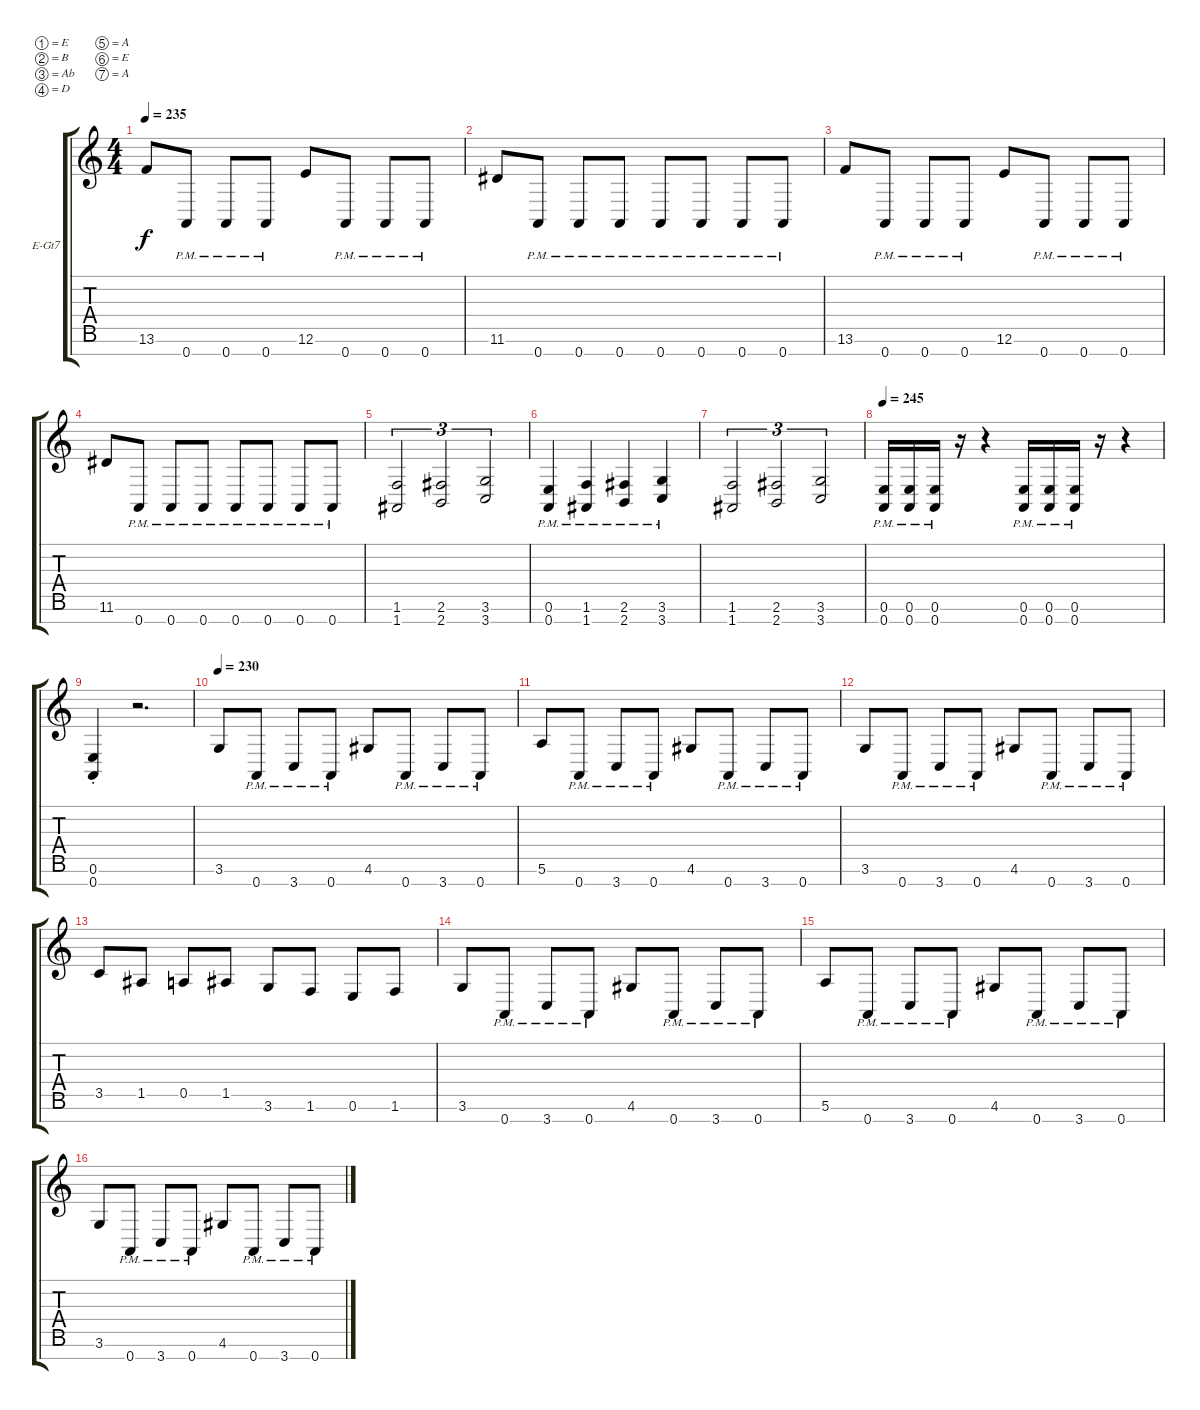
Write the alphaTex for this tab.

\bracketExtendMode groupsimilarinstruments
\firstSystemTrackNameOrientation horizontal
\otherSystemsTrackNameOrientation horizontal
\track ("Lead" "E-Gt7") {instrument distortionguitar}
\staff {score tabs}
\tuning (E4 B3 Ab3 D3 A2 E2 A1)
\ts (4 4)
\tempo 235
\clef g2
\ks c
13.6.8{dy f} 0.7{pm}.8 0.7{pm}.8 0.7{pm}.8 12.6.8 0.7{pm}.8 0.7{pm}.8 0.7{pm}.8 |
11.6.8 0.7{pm}.8 0.7{pm}.8 0.7{pm}.8 0.7{pm}.8 0.7{pm}.8 0.7{pm}.8 0.7{pm}.8 |
13.6.8 0.7{pm}.8 0.7{pm}.8 0.7{pm}.8 12.6.8 0.7{pm}.8 0.7{pm}.8 0.7{pm}.8 |
11.6.8 0.7{pm}.8 0.7{pm}.8 0.7{pm}.8 0.7{pm}.8 0.7{pm}.8 0.7{pm}.8 0.7{pm}.8 |
(1.6 1.7).2{tu (3 2)} (2.6 2.7).2{tu (3 2)} (3.6 3.7).2{tu (3 2)} |
(0.6{pm} 0.7{pm}).4 (1.6{pm} 1.7{pm}).4 (2.6{pm} 2.7{pm}).4 (3.6{pm} 3.7{pm}).4 |
(1.6 1.7).2{tu (3 2)} (2.6 2.7).2{tu (3 2)} (3.6 3.7).2{tu (3 2)} |
\tempo 245
(0.6{pm} 0.7{pm}).16 (0.6{pm} 0.7{pm}).16 (0.6{pm} 0.7{pm}).16 r.16 r.4 (0.6{pm} 0.7{pm}).16 (0.6{pm} 0.7{pm}).16 (0.6{pm} 0.7{pm}).16 r.16 r.4 |
(0.6{st} 0.7{st}).4 r.2{d} |
\tempo 230
3.6.8 0.7{pm}.8 3.7{pm}.8 0.7{pm}.8 4.6.8 0.7{pm}.8 3.7{pm}.8 0.7{pm}.8 |
5.6.8 0.7{pm}.8 3.7{pm}.8 0.7{pm}.8 4.6.8 0.7{pm}.8 3.7{pm}.8 0.7{pm}.8 |
3.6.8 0.7{pm}.8 3.7{pm}.8 0.7{pm}.8 4.6.8 0.7{pm}.8 3.7{pm}.8 0.7{pm}.8 |
3.5.8 1.5.8 0.5.8 1.5.8 3.6.8 1.6.8 0.6.8 1.6.8 |
3.6.8 0.7{pm}.8 3.7{pm}.8 0.7{pm}.8 4.6.8 0.7{pm}.8 3.7{pm}.8 0.7{pm}.8 |
5.6.8 0.7{pm}.8 3.7{pm}.8 0.7{pm}.8 4.6.8 0.7{pm}.8 3.7{pm}.8 0.7{pm}.8 |
3.6.8 0.7{pm}.8 3.7{pm}.8 0.7{pm}.8 4.6.8 0.7{pm}.8 3.7{pm}.8 0.7{pm}.8
